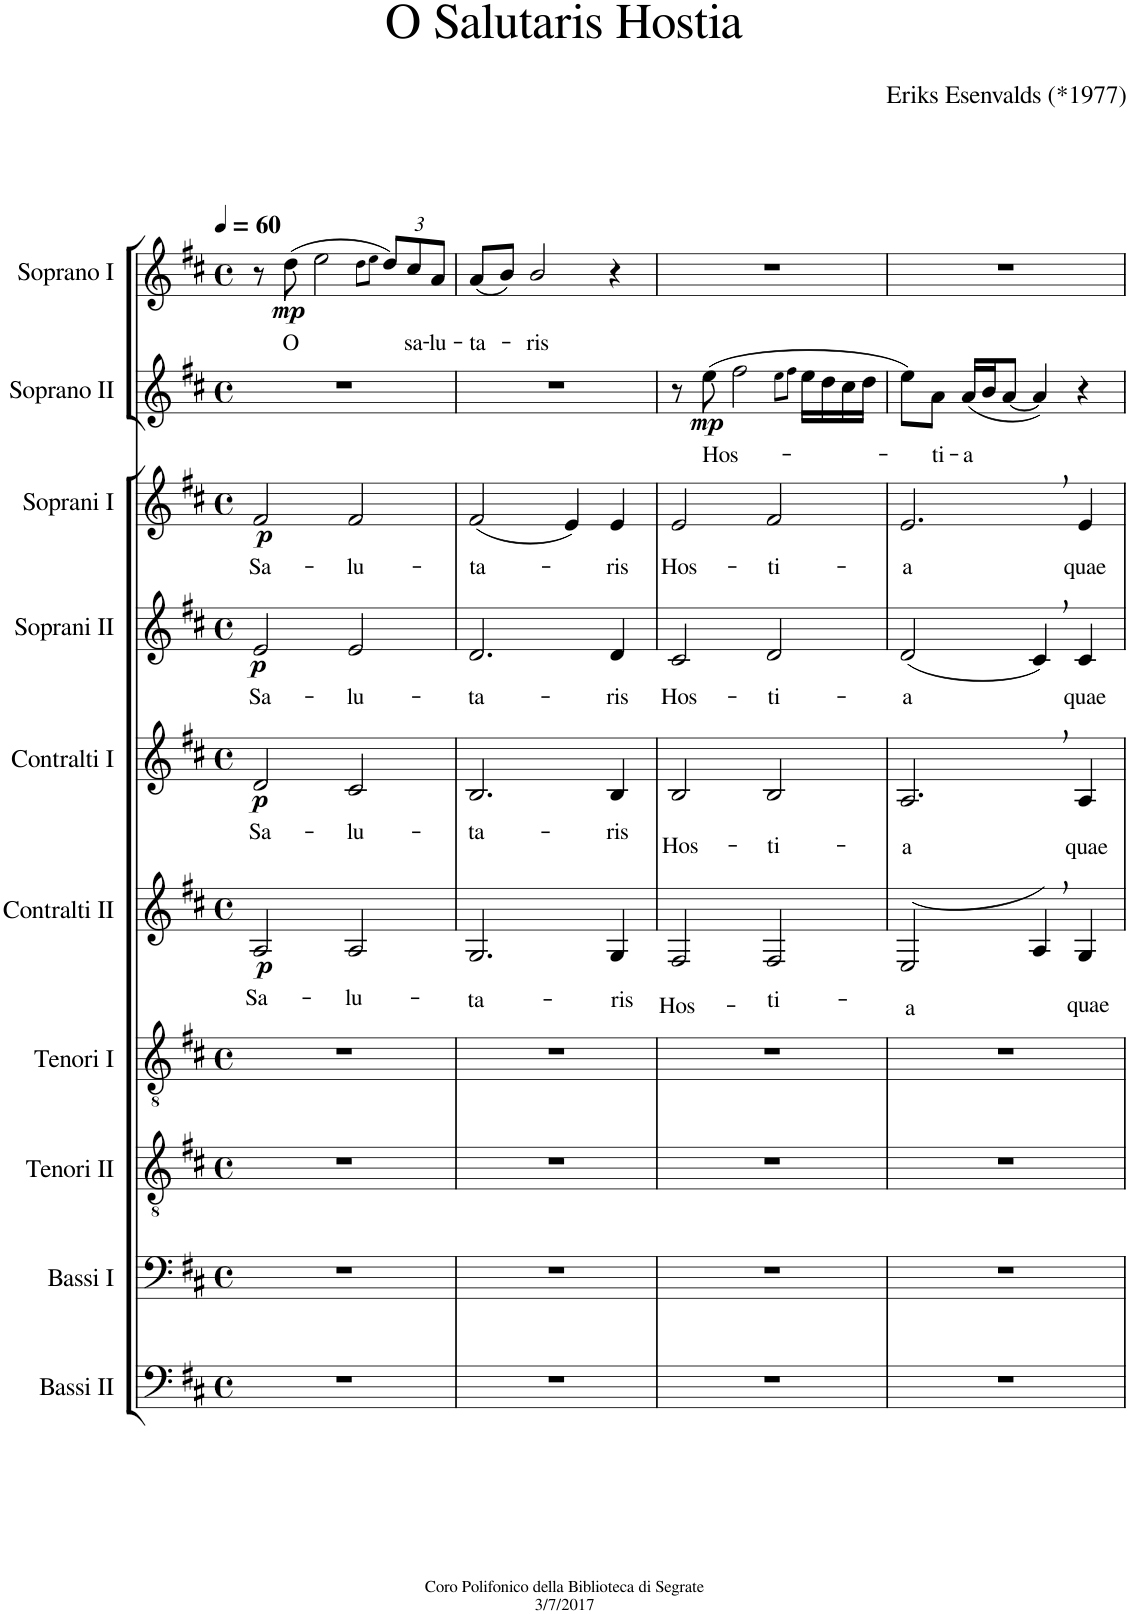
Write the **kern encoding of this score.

**kern	**kern	**kern	**kern	**kern	**text	**dynam	**kern	**text	**dynam	**kern	**text	**dynam	**kern	**text	**dynam	**kern	**text	**dynam	**kern	**text	**dynam
*part10	*part9	*part8	*part7	*part6	*part6	*part6	*part5	*part5	*part5	*part4	*part4	*part4	*part3	*part3	*part3	*part2	*part2	*part2	*part1	*part1	*part1
*staff10	*staff9	*staff8	*staff7	*staff6	*staff6	*staff6	*staff5	*staff5	*staff5	*staff4	*staff4	*staff4	*staff3	*staff3	*staff3	*staff2	*staff2	*staff2	*staff1	*staff1	*staff1
*I"Bassi II	*I"Bassi I	*I"Tenori II	*I"Tenori I	*I"Contralti II	*	*	*I"Contralti I	*	*	*I"Soprani II	*	*	*I"Soprani I	*	*	*I"Soprano II	*	*	*I"Soprano I	*	*
*clefF4	*clefF4	*clefGv2	*clefGv2	*clefG2	*	*	*clefG2	*	*	*clefG2	*	*	*clefG2	*	*	*clefG2	*	*	*clefG2	*	*
*k[f#c#]	*k[f#c#]	*k[f#c#]	*k[f#c#]	*k[f#c#]	*	*	*k[f#c#]	*	*	*k[f#c#]	*	*	*k[f#c#]	*	*	*k[f#c#]	*	*	*k[f#c#]	*	*
*D:	*D:	*D:	*D:	*D:	*	*	*D:	*	*	*D:	*	*	*D:	*	*	*D:	*	*	*D:	*	*
*M4/4	*M4/4	*M4/4	*M4/4	*M4/4	*	*	*M4/4	*	*	*M4/4	*	*	*M4/4	*	*	*M4/4	*	*	*M4/4	*	*
*met(c)	*met(c)	*met(c)	*met(c)	*met(c)	*	*	*met(c)	*	*	*met(c)	*	*	*met(c)	*	*	*met(c)	*	*	*met(c)	*	*
*MM60	*MM60	*MM60	*MM60	*MM60	*	*	*MM60	*	*	*MM60	*	*	*MM60	*	*	*MM60	*	*	*MM60	*	*
=1	=1	=1	=1	=1	=1	=1	=1	=1	=1	=1	=1	=1	=1	=1	=1	=1	=1	=1	=1	=1	=1
!	!	!	!	!	!LO:LY:b	!LO:DY:b	!	!LO:LY:b	!LO:DY:b	!	!LO:LY:b	!LO:DY:b	!	!LO:LY:b	!LO:DY:b	!	!	!	!	!	!
1r	1r	1r	1r	2A/	Sa-	p	2d/	Sa-	p	2e/	Sa-	p	2f#/	Sa-	p	1r	.	.	8r	.	.
!	!	!	!	!	!	!	!	!	!	!	!	!	!	!	!	!	!	!	!	!LO:LY:b	!LO:DY:b
.	.	.	.	.	.	.	.	.	.	.	.	.	.	.	.	.	.	.	(8dd\	O	mp
.	.	.	.	.	.	.	.	.	.	.	.	.	.	.	.	.	.	.	2ee\	.	.
!	!	!	!	!	!LO:LY:b	!	!	!LO:LY:b	!	!	!LO:LY:b	!	!	!LO:LY:b	!	!	!	!	!	!	!
.	.	.	.	2A/	-lu-	.	2c#/	-lu-	.	2e/	-lu-	.	2f#/	-lu-	.	.	.	.	.	.	.
.	.	.	.	.	.	.	.	.	.	.	.	.	.	.	.	.	.	.	8qdd\L	.	.
.	.	.	.	.	.	.	.	.	.	.	.	.	.	.	.	.	.	.	8qee\J	.	.
*	*	*	*	*	*	*	*	*	*	*	*	*	*	*	*	*	*	*	*Xbrackettup	*	*
.	.	.	.	.	.	.	.	.	.	.	.	.	.	.	.	.	.	.	12dd/L)	.	.
!	!	!	!	!	!	!	!	!	!	!	!	!	!	!	!	!	!	!	!	!LO:LY:b	!
.	.	.	.	.	.	.	.	.	.	.	.	.	.	.	.	.	.	.	12cc#/	sa-	.
!	!	!	!	!	!	!	!	!	!	!	!	!	!	!	!	!	!	!	!	!LO:LY:b	!
.	.	.	.	.	.	.	.	.	.	.	.	.	.	.	.	.	.	.	12a/J	-lu-	.
=2	=2	=2	=2	=2	=2	=2	=2	=2	=2	=2	=2	=2	=2	=2	=2	=2	=2	=2	=2	=2	=2
!	!	!	!	!	!LO:LY:b	!	!	!LO:LY:b	!	!	!LO:LY:b	!	!	!LO:LY:b	!	!	!	!	!	!LO:LY:b	!
1r	1r	1r	1r	2.G/	-ta-	.	2.B/	-ta-	.	2.d/	-ta-	.	(2f#/	-ta-	.	1r	.	.	(8a/L	-ta-	.
.	.	.	.	.	.	.	.	.	.	.	.	.	.	.	.	.	.	.	8b/J)	.	.
!	!	!	!	!	!	!	!	!	!	!	!	!	!	!	!	!	!	!	!	!LO:LY:b	!
.	.	.	.	.	.	.	.	.	.	.	.	.	.	.	.	.	.	.	2b/	-ris	.
.	.	.	.	.	.	.	.	.	.	.	.	.	4e/)	.	.	.	.	.	.	.	.
!	!	!	!	!	!LO:LY:b	!	!	!LO:LY:b	!	!	!LO:LY:b	!	!	!LO:LY:b	!	!	!	!	!	!	!
.	.	.	.	4G/	-ris	.	4B/	-ris	.	4d/	-ris	.	4e/	-ris	.	.	.	.	4r	.	.
=3	=3	=3	=3	=3	=3	=3	=3	=3	=3	=3	=3	=3	=3	=3	=3	=3	=3	=3	=3	=3	=3
!	!	!	!	!	!LO:LY:b	!	!	!LO:LY:b	!	!	!LO:LY:b	!	!	!LO:LY:b	!	!	!	!	!	!	!
1r	1r	1r	1r	2F#/	Hos-	.	2B/	Hos-	.	2c#/	Hos-	.	2e/	Hos-	.	8r	.	.	1r	.	.
!	!	!	!	!	!	!	!	!	!	!	!	!	!	!	!	!	!LO:LY:b	!LO:DY:b	!	!	!
.	.	.	.	.	.	.	.	.	.	.	.	.	.	.	.	(8ee\	Hos-	mp	.	.	.
.	.	.	.	.	.	.	.	.	.	.	.	.	.	.	.	2ff#\	.	.	.	.	.
!	!	!	!	!	!LO:LY:b	!	!	!LO:LY:b	!	!	!LO:LY:b	!	!	!LO:LY:b	!	!	!	!	!	!	!
.	.	.	.	2F#/	-ti-	.	2B/	-ti-	.	2d/	-ti-	.	2f#/	-ti-	.	.	.	.	.	.	.
.	.	.	.	.	.	.	.	.	.	.	.	.	.	.	.	8qee\L	.	.	.	.	.
.	.	.	.	.	.	.	.	.	.	.	.	.	.	.	.	8qff#\J	.	.	.	.	.
.	.	.	.	.	.	.	.	.	.	.	.	.	.	.	.	16ee\LL	.	.	.	.	.
.	.	.	.	.	.	.	.	.	.	.	.	.	.	.	.	16dd\	.	.	.	.	.
.	.	.	.	.	.	.	.	.	.	.	.	.	.	.	.	16cc#\	.	.	.	.	.
.	.	.	.	.	.	.	.	.	.	.	.	.	.	.	.	16dd\JJ	.	.	.	.	.
=4	=4	=4	=4	=4	=4	=4	=4	=4	=4	=4	=4	=4	=4	=4	=4	=4	=4	=4	=4	=4	=4
!	!	!	!	!	!LO:LY:b	!	!	!LO:LY:b	!	!	!LO:LY:b	!	!	!LO:LY:b	!	!	!	!	!	!	!
1r	1r	1r	1r	(2E/	-a	.	2.A,/	-a	.	(2d/	-a	.	2.e,/	-a	.	8ee\L)	.	.	1r	.	.
!	!	!	!	!	!	!	!	!	!	!	!	!	!	!	!	!	!LO:LY:b	!	!	!	!
.	.	.	.	.	.	.	.	.	.	.	.	.	.	.	.	8a\J	-ti-	.	.	.	.
!	!	!	!	!	!	!	!	!	!	!	!	!	!	!	!	!	!LO:LY:b	!	!	!	!
.	.	.	.	.	.	.	.	.	.	.	.	.	.	.	.	(16a/LL	-a	.	.	.	.
.	.	.	.	.	.	.	.	.	.	.	.	.	.	.	.	16b/J	.	.	.	.	.
.	.	.	.	.	.	.	.	.	.	.	.	.	.	.	.	[8a/J	.	.	.	.	.
.	.	.	.	4A,/)	.	.	.	.	.	4c#,/)	.	.	.	.	.	4a/])	.	.	.	.	.
!	!	!	!	!	!LO:LY:b	!	!	!LO:LY:b	!	!	!LO:LY:b	!	!	!LO:LY:b	!	!	!	!	!	!	!
.	.	.	.	4G/	quae	.	4A/	quae	.	4c#/	quae	.	4e/	quae	.	4r	.	.	.	.	.
=	=	=	=	=	=	=	=	=	=	=	=	=	=	=	=	=	=	=	=	=	=
*-	*-	*-	*-	*-	*-	*-	*-	*-	*-	*-	*-	*-	*-	*-	*-	*-	*-	*-	*-	*-	*-
